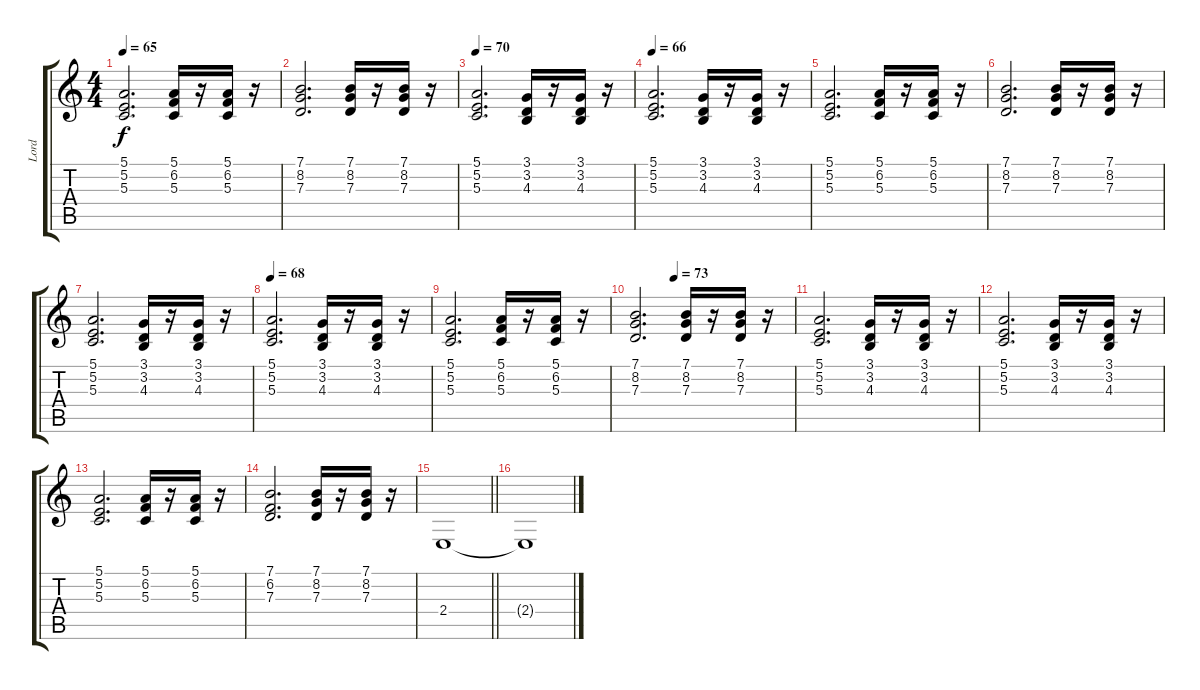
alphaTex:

\track ("Lord" "Lord") {instrument marimba}
\staff {score tabs}
\tuning (E4 B3 G3 D3 A2 E2) {hide}
\ts (4 4)
\tempo 65
\clef g2
\ks c
(5.1 5.2 5.3).2{d dy f} (5.1 6.2 5.3).16 r.16 (5.1 6.2 5.3).16 r.16 |
(7.1 8.2 7.3).2{d} (7.1 8.2 7.3).16 r.16 (7.1 8.2 7.3).16 r.16 |
\tempo 70
(5.1 5.2 5.3).2{d} (3.1 3.2 4.3).16 r.16 (3.1 3.2 4.3).16 r.16 |
\tempo 65
\tempo 66
(5.1 5.2 5.3).2{d} (3.1 3.2 4.3).16 r.16 (3.1 3.2 4.3).16 r.16 |
(5.1 5.2 5.3).2{d} (5.1 6.2 5.3).16 r.16 (5.1 6.2 5.3).16 r.16 |
(7.1 8.2 7.3).2{d} (7.1 8.2 7.3).16 r.16 (7.1 8.2 7.3).16 r.16 |
(5.1 5.2 5.3).2{d} (3.1 3.2 4.3).16 r.16 (3.1 3.2 4.3).16 r.16 |
\tempo 70
\tempo 68
(5.1 5.2 5.3).2{d} (3.1 3.2 4.3).16 r.16 (3.1 3.2 4.3).16 r.16 |
(5.1 5.2 5.3).2{d} (5.1 6.2 5.3).16 r.16 (5.1 6.2 5.3).16 r.16 |
\tempo (73 0.25)
(7.1 8.2 7.3).2{d} (7.1 8.2 7.3).16 r.16 (7.1 8.2 7.3).16 r.16 |
(5.1 5.2 5.3).2{d} (3.1 3.2 4.3).16 r.16 (3.1 3.2 4.3).16 r.16 |
(5.1 5.2 5.3).2{d} (3.1 3.2 4.3).16 r.16 (3.1 3.2 4.3).16 r.16 |
(5.1 5.2 5.3).2{d} (5.1 6.2 5.3).16 r.16 (5.1 6.2 5.3).16 r.16 |
(7.1 6.2 7.3).2{d} (7.1 8.2 7.3).16 r.16 (7.1 8.2 7.3).16 r.16 |
\barLineRight lightlight
2.4.1{instrument electricgrandpiano} |
2.4{t}.1
